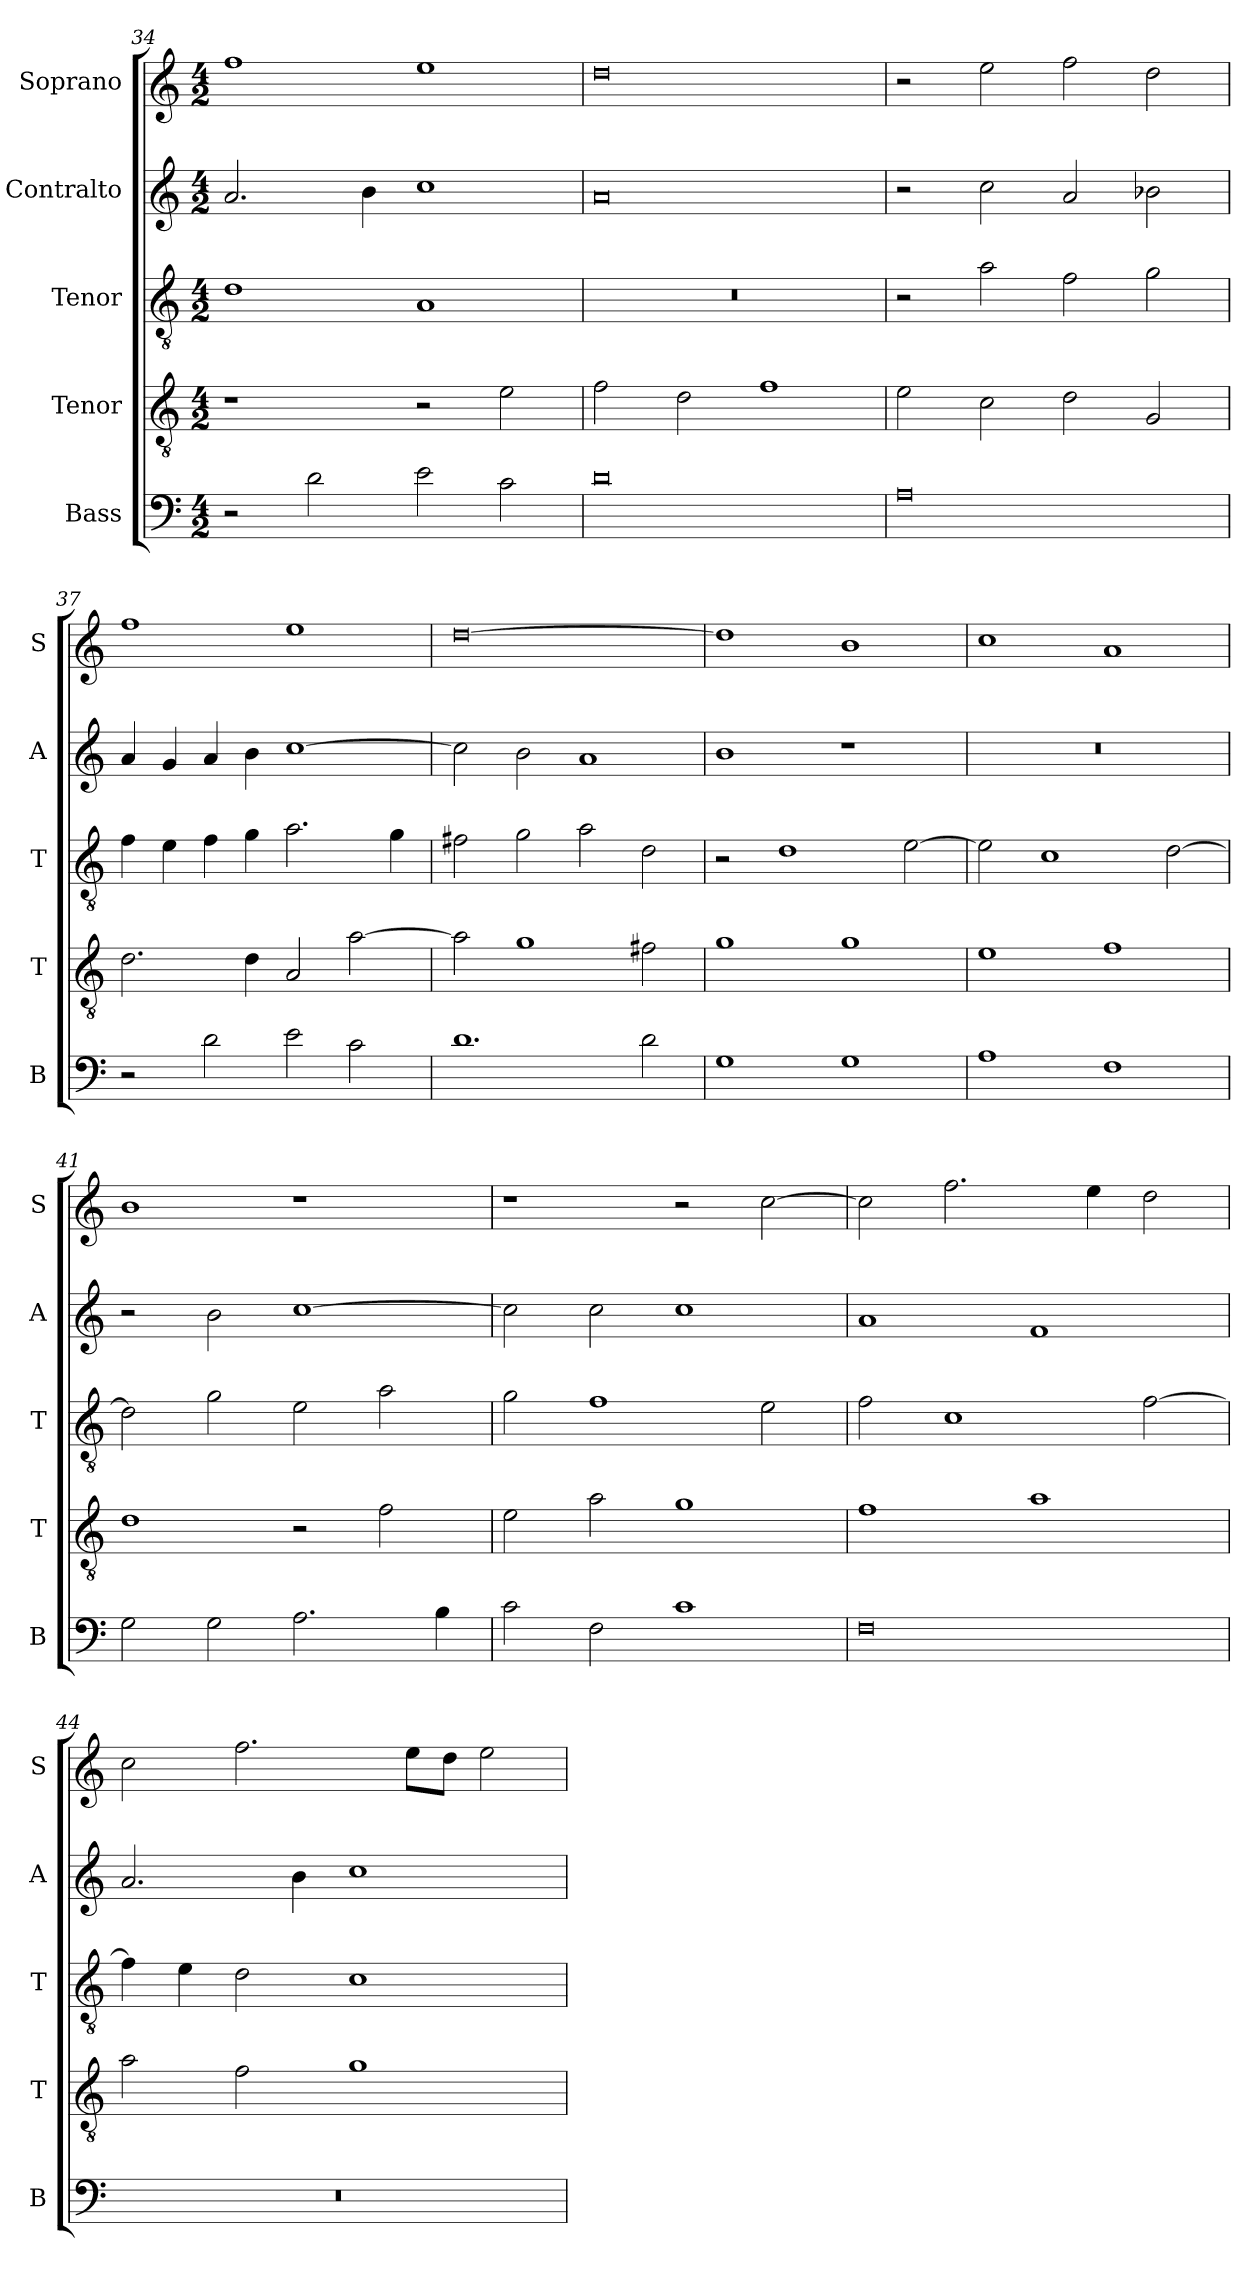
**kern	**kern	**kern	**kern	**kern
*part5	*part4	*part3	*part2	*part1
*staff5	*staff4	*staff3	*staff2	*staff1
*I"Bass	*I"Tenor	*I"Tenor	*I"Contralto	*I"Soprano
*I'B	*I'T	*I'T	*I'A	*I'S
*clefF4	*clefGv2	*clefGv2	*clefG2	*clefG2
*k[]	*k[]	*k[]	*k[]	*k[]
*D:dor	*D:dor	*D:dor	*D:dor	*D:dor
*M4/2	*M4/2	*M4/2	*M4/2	*M4/2
=34	=34	=34	=34	=34
2r	1r	1d	2.a	1ff
2d	.	.	.	.
.	.	.	4b	.
2e	2r	1A	1cc	1ee
2c	2e	.	.	.
=35	=35	=35	=35	=35
0d	2f	0r	0a	0dd
.	2d	.	.	.
.	1f	.	.	.
=36	=36	=36	=36	=36
0A	2e	2r	2r	2r
.	2c	2a	2cc	2ee
.	2d	2f	2a	2ff
.	2G	2g	2b-X	2dd
=37	=37	=37	=37	=37
2r	2.d	4f	4a	1ff
.	.	4e	4g	.
2d	.	4f	4a	.
.	4d	4g	4b	.
2e	2A	2.a	[1cc	1ee
2c	[2a	.	.	.
.	.	4g	.	.
=38	=38	=38	=38	=38
1.d	2a]	2f#X	2cc]	[0dd
.	1g	2g	2b	.
.	.	2a	1a	.
2d	2f#X	2d	.	.
=39	=39	=39	=39	=39
1G	1g	2r	1b	1dd]
.	.	1d	.	.
1G	1g	.	1r	1b
.	.	[2e	.	.
=40	=40	=40	=40	=40
1A	1e	2e]	0r	1cc
.	.	1c	.	.
1F	1f	.	.	1a
.	.	[2d	.	.
=41	=41	=41	=41	=41
2G	1d	2d]	2r	1b
2G	.	2g	2b	.
2.A	2r	2e	[1cc	1r
.	2f	2a	.	.
4B	.	.	.	.
=42	=42	=42	=42	=42
2c	2e	2g	2cc]	1r
2F	2a	1f	2cc	.
1c	1g	.	1cc	2r
.	.	2e	.	[2cc
=43	=43	=43	=43	=43
0F	1f	2f	1a	2cc]
.	.	1c	.	2.ff
.	1a	.	1f	.
.	.	.	.	4ee
.	.	[2f	.	2dd
=44	=44	=44	=44	=44
0r	2a	4f]	2.a	2cc
.	.	4e	.	.
.	2f	2d	.	2.ff
.	.	.	4b	.
.	1g	1c	1cc	.
.	.	.	.	8ee\L
.	.	.	.	8dd\J
.	.	.	.	2ee
=	=	=	=	=
*-	*-	*-	*-	*-
